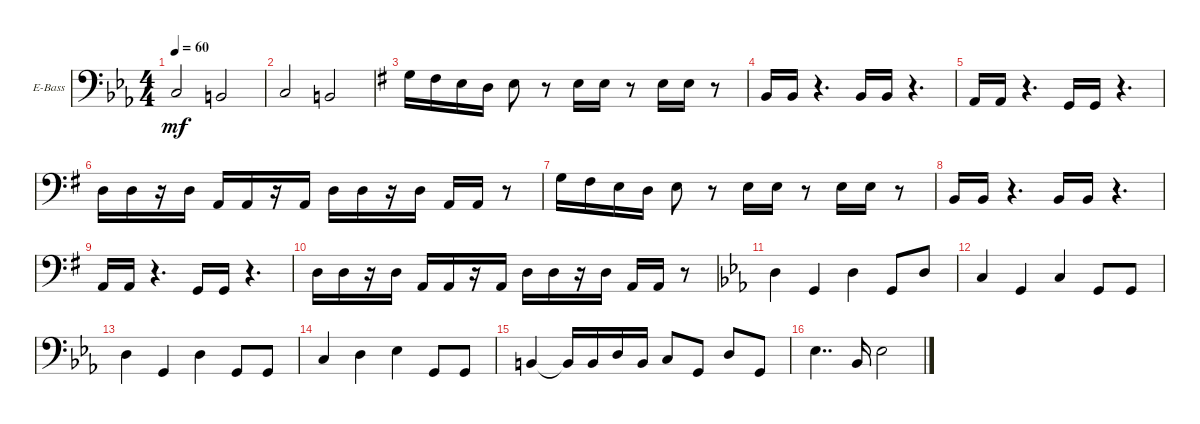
\defaultSystemsLayout 4
\bracketExtendMode groupsimilarinstruments
\firstSystemTrackNameOrientation horizontal
\otherSystemsTrackNameOrientation horizontal
\track ("Electric Bass (Pete Agnew)" "E-Bass") {instrument acousticbass}
\staff {score}
\tuning (G2 D2 A1 D1)
\ts (4 4)
\tempo 60
\clef f4
\ks cminor
3.3.2{dy mf} 2.3.2 |
3.3.2 2.3.2 |
\ks eminor
0.1.16 4.2.16 2.2.16 0.2.16 2.2.8 r.8 2.2.16 2.2.16 r.8 2.2.16 2.2.16 r.8 |
9.4.16 9.4.16 r.4{d} 9.4.16 9.4.16 r.4{d} |
0.3.16 0.3.16 r.4{d} 5.4.16 5.4.16 r.4{d} |
0.2.16 0.2.16 r.16 0.2.16 0.3.16 0.3.16 r.16 0.3.16 0.2.16 0.2.16 r.16 0.2.16 0.3.16 0.3.16 r.8 |
0.1.16 4.2.16 2.2.16 0.2.16 2.2.8 r.8 2.2.16 2.2.16 r.8 2.2.16 2.2.16 r.8 |
9.4.16 9.4.16 r.4{d} 9.4.16 9.4.16 r.4{d} |
0.3.16 0.3.16 r.4{d} 5.4.16 5.4.16 r.4{d} |
0.2.16 0.2.16 r.16 0.2.16 0.3.16 0.3.16 r.16 0.3.16 0.2.16 0.2.16 r.16 0.2.16 0.3.16 0.3.16 r.8 |
\ks cminor
0.2.4 5.4.4 5.3.4 5.4.8 5.3.8 |
3.3.4 5.4.4 3.3.4 5.4.8 5.4.8 |
5.3.4 5.4.4 5.3.4 5.4.8 5.4.8 |
3.3.4 0.2.4 6.3.4 5.4.8 5.4.8 |
9.4.4 9.4{t}.16 9.4.16 5.3.16 2.3.16 3.3.8 5.4.8 0.2.8 5.4.8 |
1.2.4{dd} 1.3.16 1.2.2
